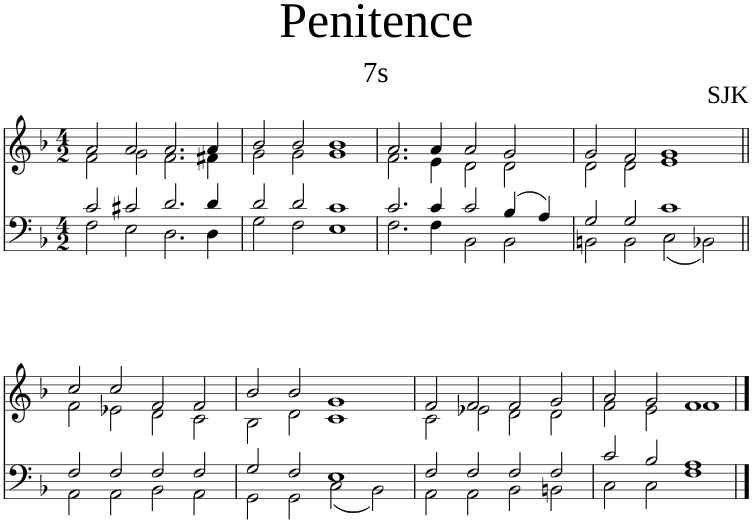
**kern	**kern
*part1	*part1
*staff2	*staff1
*I"Piano	*
*I'Pno	*
*clefF4	*clefG2
*k[b-]	*k[b-]
*M4/2	*M4/2
=1	=1
*^	*^
2c/	2F\	2a/	2f\
2c#X/	2E\	2a/	2g\
2.d/	2.D\	2.a/	2.f\
4d/	4D\	4a/	4f#X\
=2	=2	=2	=2
2d/	2G\	2b-/	2g\
2d/	2F\	2b-/	2g\
1c	1E	1b-	1g
=3	=3	=3	=3
2.c/	2.F\	2.a/	2.f\
4c/	4F\	4a/	4e\
2c/	2BB-\	2a/	2d\
4B-/	2BB-\	2g/	2d\
4A/	.	.	.
=4	=4	=4	=4
2G/	2BBn\	2g/	2d\
2G/	2BB\	2f/	2d\
1c	2C\	1g	1e
.	2BB-X\	.	.
!!LO:LB:g=z	!!
=5||	=5||	=5||	=5||
2F/	2AA\	2cc/	2f\
2F/	2AA\	2cc/	2e-X\
2F/	2BB-\	2f/	2d\
2F/	2AA\	2f/	2c\
=6	=6	=6	=6
2G/	2GG\	2b-/	2B-\
2F/	2GG\	2b-/	2d\
1E	2C\	1g	1c
.	2BB-\	.	.
=7	=7	=7	=7
2F/	2AA\	2f/	2c\
2F/	2AA\	2f/	2e-X\
2F/	2BB-\	2f/	2d\
2F/	2BBn\	2g/	2d\
=8	=8	=8	=8
2c/	2C\	2a/	2f\
2B-/	2C\	2g/	2e\
1A	1F	1f	1f
*v	*v	*	*
*	*v	*v
==	==
*-	*-
